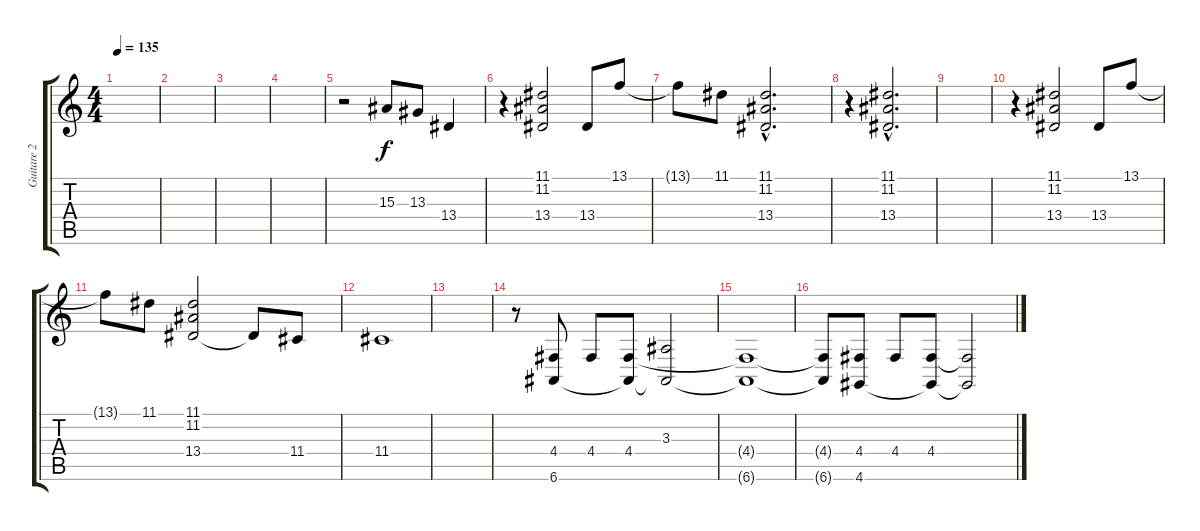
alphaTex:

\track ("Guitare 2" "Guitare 2") {instrument electricpiano2}
\staff {score tabs}
\tuning (E4 B3 G3 D3 A2 E2) {hide}
\ts (4 4)
\tempo 135
\clef g2
\ks c
|
|
|
|
r.2 15.3.8 13.3.8 13.4.4 |
r.4{volume 5 instrument electricpiano2} (11.1 11.2 13.4).2 13.4.8 13.1.8 |
13.1{t}.8 11.1.8 (11.1{hac} 11.2{hac} 13.4{hac}).2{d} |
r.4 (11.1{hac} 11.2{hac} 13.4{hac}).2{d} |
|
r.4 (11.1 11.2 13.4).2 13.4.8 13.1.8 |
13.1{t}.8 11.1.8 (11.1 11.2 13.4).2 13.4{t}.8 11.4.8{volume 10 instrument electricpiano2} |
11.4.1 |
|
r.8 (4.4 6.6).8 4.4.8 (4.4 6.6{t}).8 (3.3 6.6{t}).2 |
(4.4{t} 6.6{t}).1 |
(4.4{t} 6.6{t}).8 (4.4 4.6).8 4.4.8 (4.4 4.6{t}).8 (4.4{t} 4.6{t}).2
